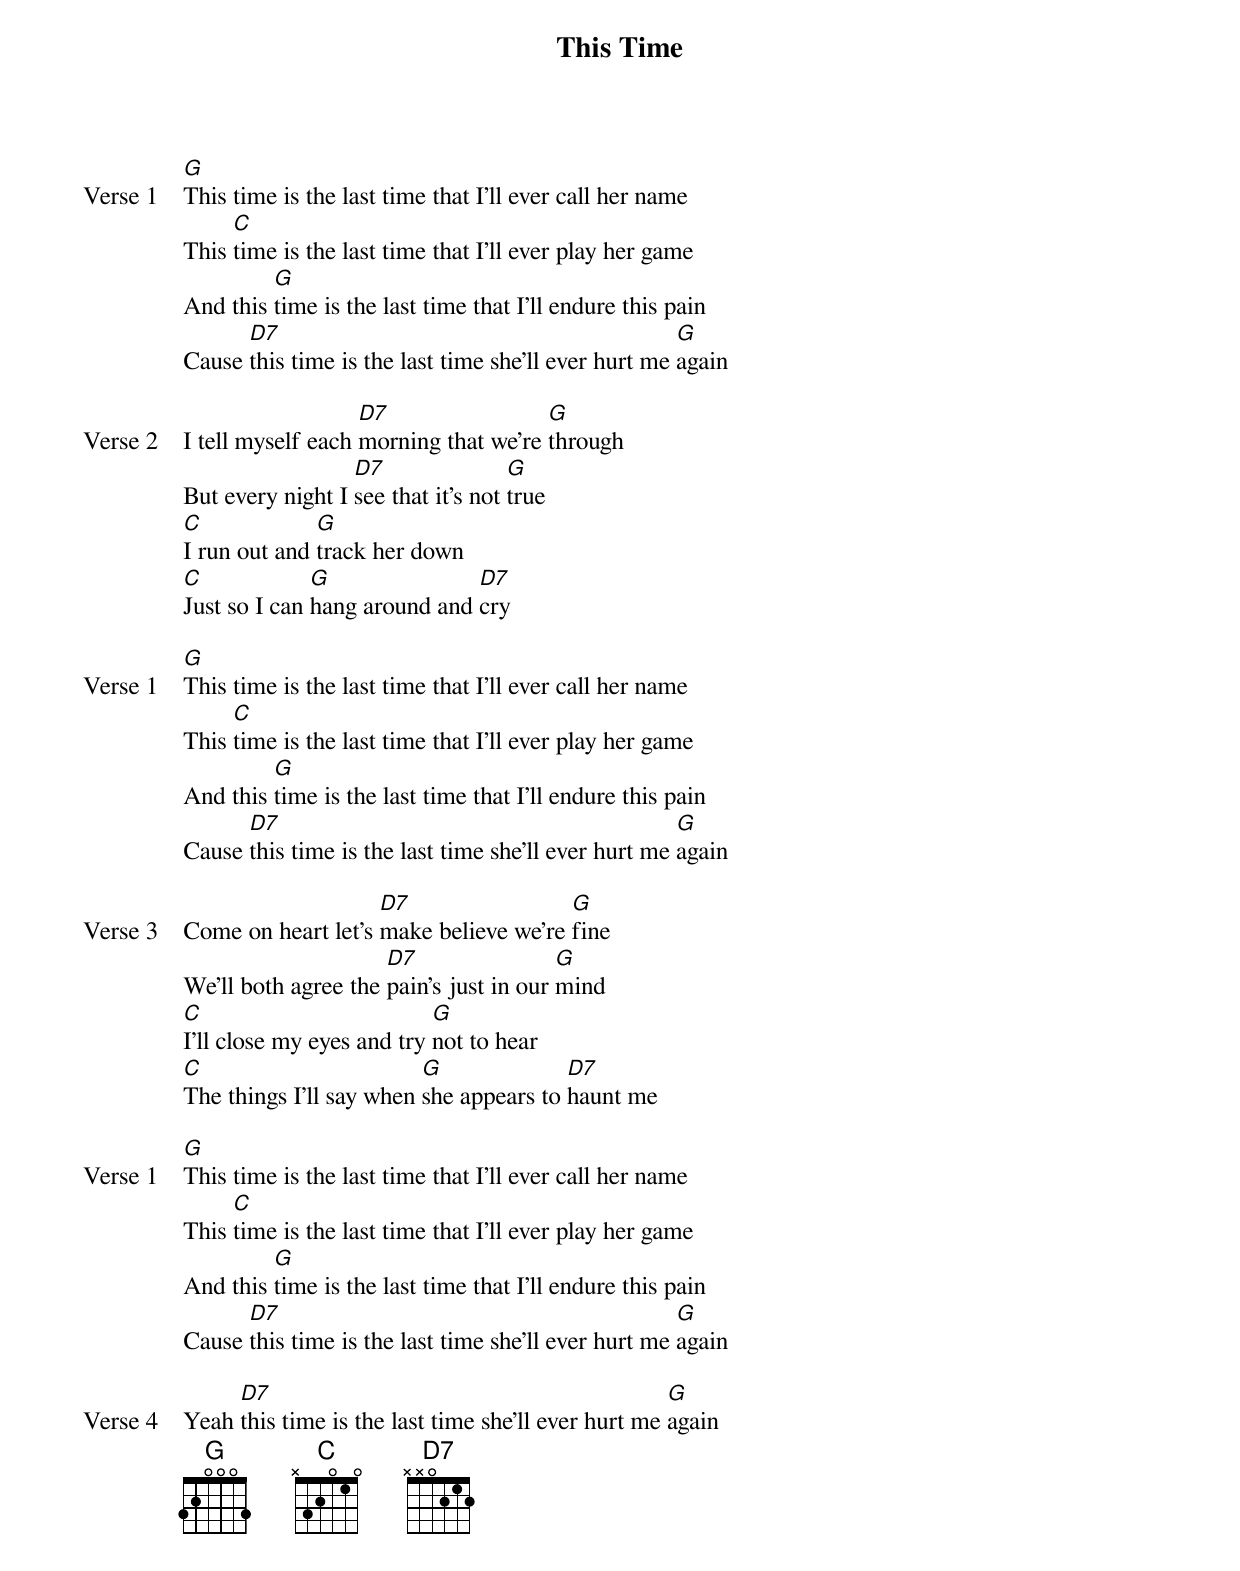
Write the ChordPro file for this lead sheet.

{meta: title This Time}
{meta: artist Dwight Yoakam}
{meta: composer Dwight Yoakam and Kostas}
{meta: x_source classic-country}
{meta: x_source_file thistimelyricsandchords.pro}
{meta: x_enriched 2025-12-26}

{start_of_verse: Verse 1}
[G]This time is the last time that I'll ever call her name
This [C]time is the last time that I'll ever play her game
And this [G]time is the last time that I'll endure this pain
Cause [D7]this time is the last time she'll ever hurt me [G]again
{end_of_verse}

{start_of_verse: Verse 2}
I tell myself each [D7]morning that we're [G]through
But every night I [D7]see that it's not [G]true
[C]I run out and [G]track her down
[C]Just so I can [G]hang around and [D7]cry
{end_of_verse}

{start_of_verse: Verse 1}
[G]This time is the last time that I'll ever call her name
This [C]time is the last time that I'll ever play her game
And this [G]time is the last time that I'll endure this pain
Cause [D7]this time is the last time she'll ever hurt me [G]again
{end_of_verse}

{start_of_verse: Verse 3}
Come on heart let's [D7]make believe we're [G]fine
We'll both agree the [D7]pain's just in our [G]mind
[C]I'll close my eyes and try [G]not to hear
[C]The things I'll say when [G]she appears to [D7]haunt me
{end_of_verse}

{start_of_verse: Verse 1}
[G]This time is the last time that I'll ever call her name
This [C]time is the last time that I'll ever play her game
And this [G]time is the last time that I'll endure this pain
Cause [D7]this time is the last time she'll ever hurt me [G]again
{end_of_verse}

{start_of_verse: Verse 4}
Yeah [D7]this time is the last time she'll ever hurt me [G]again
{end_of_verse}
